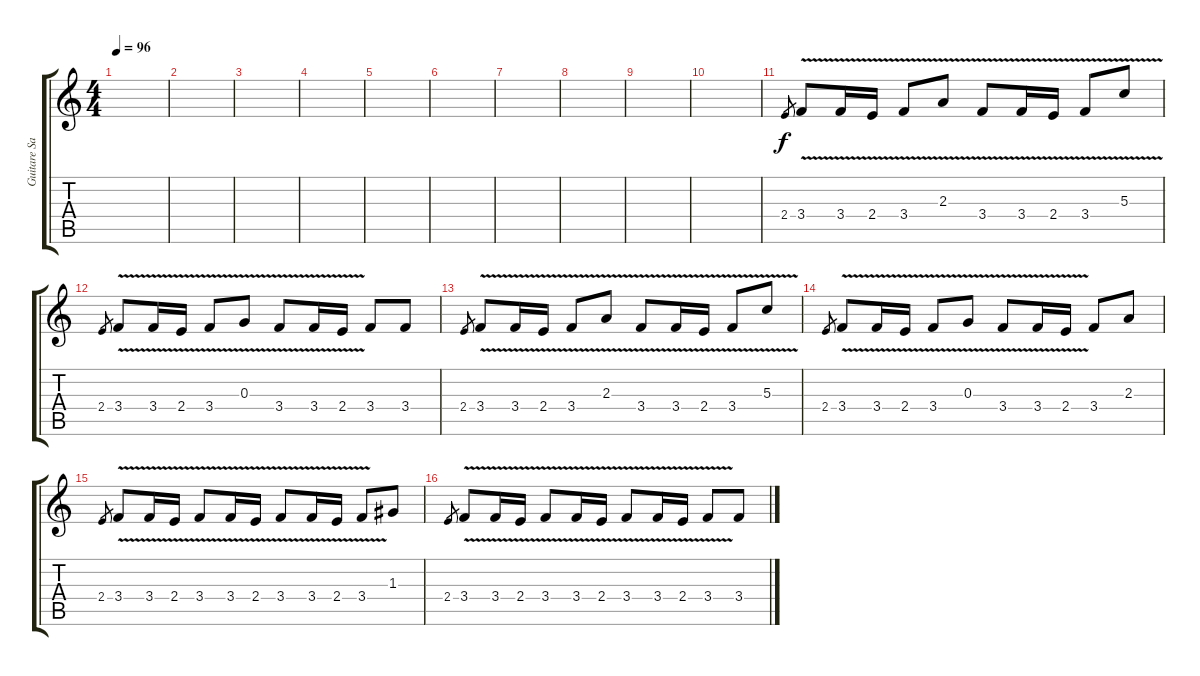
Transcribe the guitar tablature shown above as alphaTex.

\track ("Guitare Saturée" "Guitare Sa") {instrument distortionguitar}
\staff {score tabs}
\tuning (E4 B3 G3 D3 A2 E2) {hide}
\ts (4 4)
\tempo 96
\clef g2
\ks c
|
|
|
|
|
|
|
|
|
|
2.4.8{gr} 3.4{v}.8 3.4{v}.16 2.4{v}.16 3.4{v}.8 2.3{v}.8 3.4{v}.8 3.4{v}.16 2.4{v}.16 3.4{v}.8 5.3{v}.8 |
2.4.8{gr} 3.4{v}.8 3.4{v}.16 2.4{v}.16 3.4{v}.8 0.3{v}.8 3.4{v}.8 3.4{v}.16 2.4{v}.16 3.4.8 3.4.8 |
2.4.8{gr} 3.4{v}.8 3.4{v}.16 2.4{v}.16 3.4{v}.8 2.3{v}.8 3.4{v}.8 3.4{v}.16 2.4{v}.16 3.4{v}.8 5.3{v}.8 |
2.4.8{gr} 3.4{v}.8 3.4{v}.16 2.4{v}.16 3.4{v}.8 0.3{v}.8 3.4{v}.8 3.4{v}.16 2.4{v}.16 3.4.8 2.3.8 |
2.4.8{gr} 3.4{v}.8 3.4{v}.16 2.4{v}.16 3.4{v}.8 3.4{v}.16 2.4{v}.16 3.4{v}.8 3.4{v}.16 2.4{v}.16 3.4{v}.8 1.3.8 |
2.4.8{gr} 3.4{v}.8 3.4{v}.16 2.4{v}.16 3.4{v}.8 3.4{v}.16 2.4{v}.16 3.4{v}.8 3.4{v}.16 2.4{v}.16 3.4{v}.8 3.4.8
